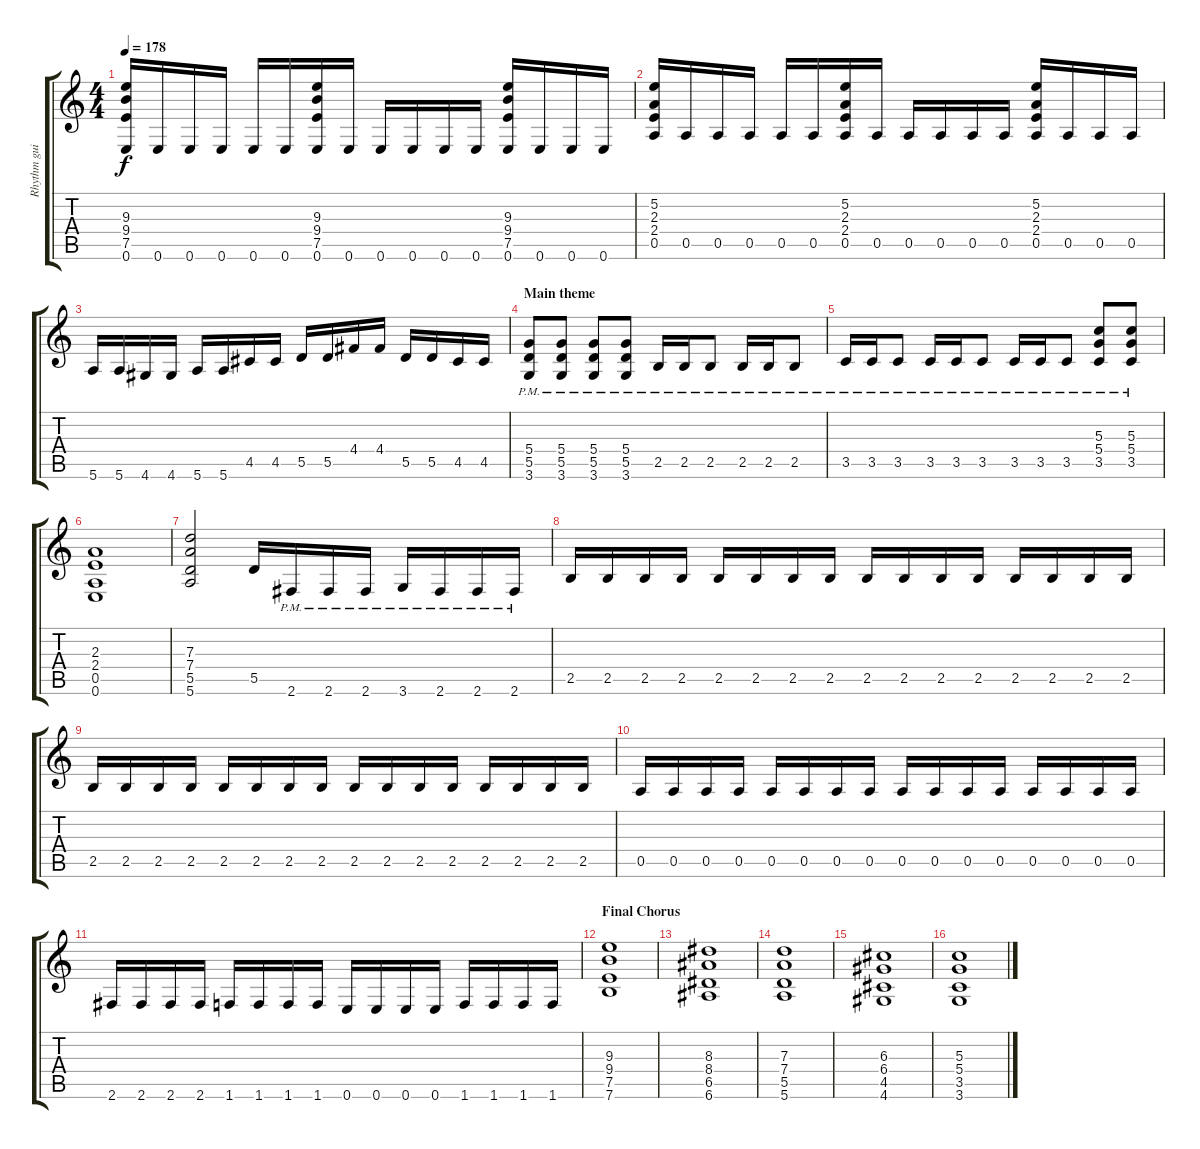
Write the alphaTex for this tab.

\track ("Rhythm guitar right" "Rhythm gui") {instrument overdrivenguitar}
\staff {score tabs}
\tuning (E4 B3 G3 D3 A2 E2) {hide}
\ts (4 4)
\tempo 178
\clef g2
\ks c
(9.3 9.4 7.5 0.6).16{dy f} 0.6.16 0.6.16 0.6.16 0.6.16 0.6.16 (9.3 9.4 7.5 0.6).16 0.6.16 0.6.16 0.6.16 0.6.16 0.6.16 (9.3 9.4 7.5 0.6).16 0.6.16 0.6.16 0.6.16 |
(5.2 2.3 2.4 0.5).16 0.5.16 0.5.16 0.5.16 0.5.16 0.5.16 (5.2 2.3 2.4 0.5).16 0.5.16 0.5.16 0.5.16 0.5.16 0.5.16 (5.2 2.3 2.4 0.5).16 0.5.16 0.5.16 0.5.16 |
5.6.16 5.6.16 4.6.16 4.6.16 5.6.16 5.6.16 4.5.16 4.5.16 5.5.16 5.5.16 4.4.16 4.4.16 5.5.16 5.5.16 4.5.16 4.5.16 |
\section ("" "Main theme")
(5.4{pm} 5.5{pm} 3.6{pm}).8 (5.4{pm} 5.5{pm} 3.6{pm}).8 (5.4{pm} 5.5{pm} 3.6{pm}).8 (5.4{pm} 5.5{pm} 3.6{pm}).8 2.5{pm}.16 2.5{pm}.16 2.5{pm}.8 2.5{pm}.16 2.5{pm}.16 2.5{pm}.8 |
3.5{pm}.16 3.5{pm}.16 3.5{pm}.8 3.5{pm}.16 3.5{pm}.16 3.5{pm}.8 3.5{pm}.16 3.5{pm}.16 3.5{pm}.8 (5.3{pm} 5.4{pm} 3.5{pm}).8 (5.3{pm} 5.4{pm} 3.5{pm}).8 |
(2.3 2.4 0.5 0.6).1 |
(7.3 7.4 5.5 5.6).2 5.5.16 2.6{pm}.16 2.6{pm}.16 2.6{pm}.16 3.6{pm}.16 2.6{pm}.16 2.6{pm}.16 2.6{pm}.16 |
2.5.16 2.5.16 2.5.16 2.5.16 2.5.16 2.5.16 2.5.16 2.5.16 2.5.16 2.5.16 2.5.16 2.5.16 2.5.16 2.5.16 2.5.16 2.5.16 |
2.5.16 2.5.16 2.5.16 2.5.16 2.5.16 2.5.16 2.5.16 2.5.16 2.5.16 2.5.16 2.5.16 2.5.16 2.5.16 2.5.16 2.5.16 2.5.16 |
0.5.16 0.5.16 0.5.16 0.5.16 0.5.16 0.5.16 0.5.16 0.5.16 0.5.16 0.5.16 0.5.16 0.5.16 0.5.16 0.5.16 0.5.16 0.5.16 |
2.6.16 2.6.16 2.6.16 2.6.16 1.6.16 1.6.16 1.6.16 1.6.16 0.6.16 0.6.16 0.6.16 0.6.16 1.6.16 1.6.16 1.6.16 1.6.16 |
\section ("" "Final Chorus")
(9.3 9.4 7.5 7.6).1 |
(8.3 8.4 6.5 6.6).1 |
(7.3 7.4 5.5 5.6).1 |
(6.3 6.4 4.5 4.6).1 |
(5.3 5.4 3.5 3.6).1
